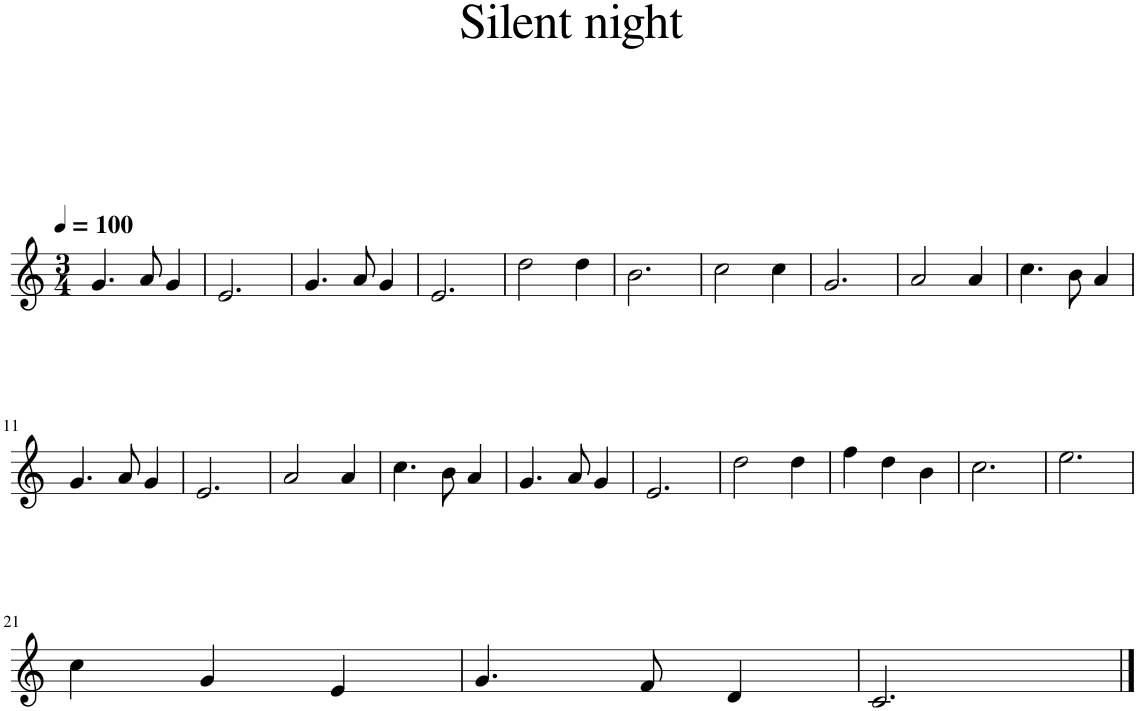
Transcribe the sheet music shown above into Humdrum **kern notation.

**kern
*part1
*staff1
*I"Piano
*I'Pno.
*clefG2
*k[]
*M3/4
*MM100
=1
4.g/
8a/
4g/
=2
2.e/
=3
4.g/
8a/
4g/
=4
2.e/
=5
2dd\
4dd\
=6
2.b\
=7
2cc\
4cc\
=8
2.g/
=9
2a/
4a/
=10
4.cc\
8b\
4a/
!!LO:LB:g=z
=11
4.g/
8a/
4g/
=12
2.e/
=13
2a/
4a/
=14
4.cc\
8b\
4a/
=15
4.g/
8a/
4g/
=16
2.e/
=17
2dd\
4dd\
=18
4ff\
4dd\
4b\
=19
2.cc\
=20
2.ee\
!!LO:LB:g=z
=21
4cc\
4g/
4e/
=22
4.g/
8f/
4d/
=23
2.c/
==
*-
